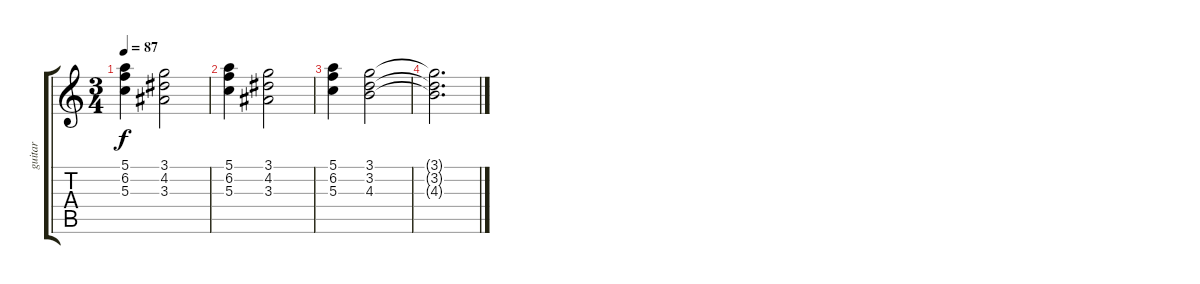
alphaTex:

\track ("guitar" "guitar") {instrument acousticguitarnylon}
\staff {score tabs}
\tuning (E4 B3 G3 D3 A2 E2) {hide}
\ts (3 4)
\tempo 87
\clef g2
\ks c
(5.1 6.2 5.3).4{dy f} (3.1 4.2 3.3).2 |
(5.1 6.2 5.3).4 (3.1 4.2 3.3).2 |
(5.1 6.2 5.3).4 (3.1 3.2 4.3).2 |
(3.1{t} 3.2{t} 4.3{t}).2{d}
